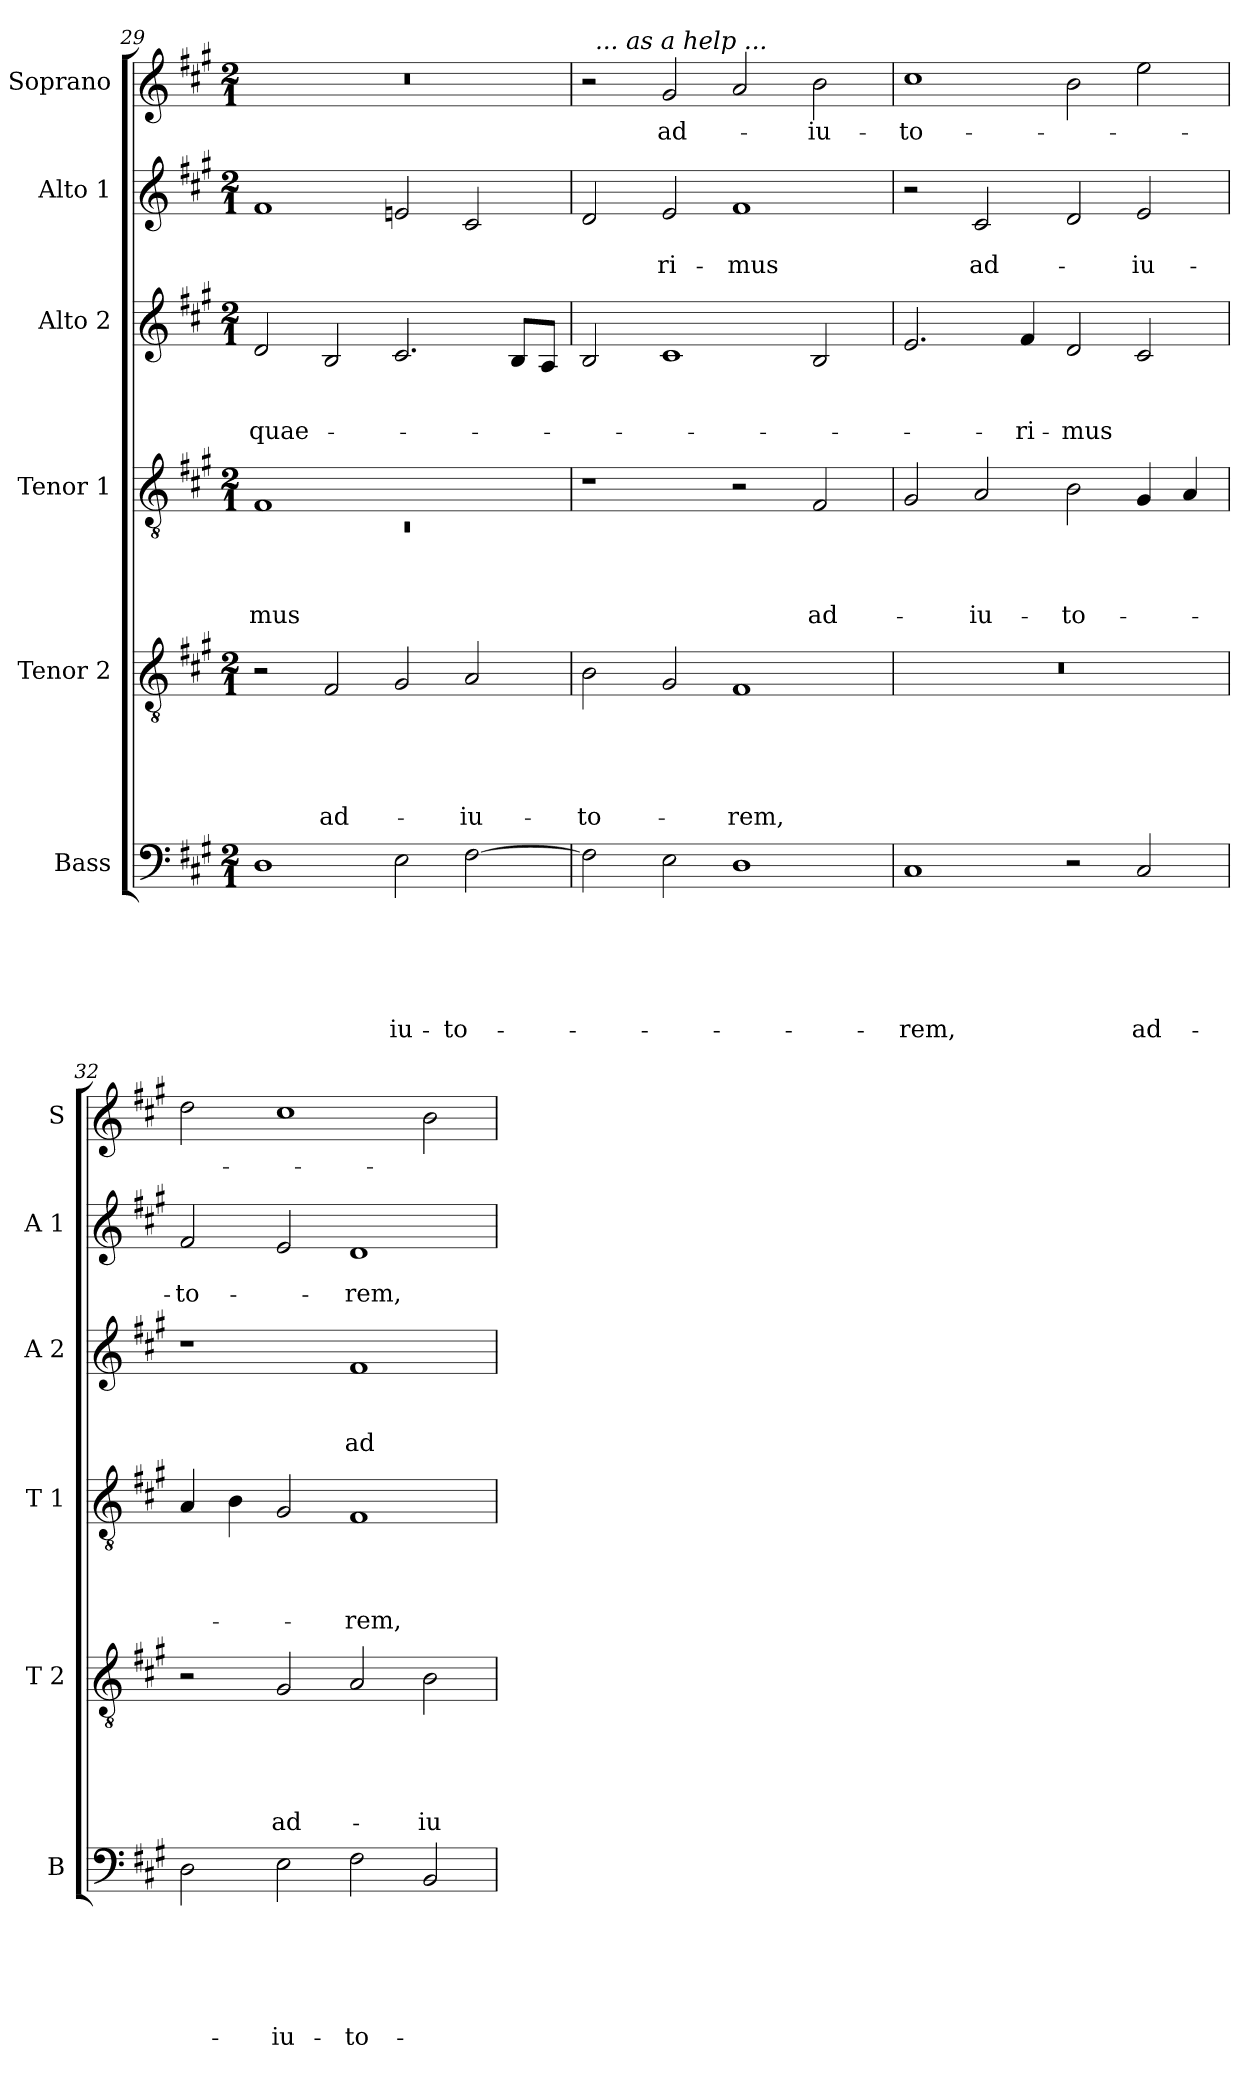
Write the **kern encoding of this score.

**kern	**text	**text	**text	**text	**text	**text	**kern	**text	**text	**text	**text	**text	**kern	**text	**text	**text	**text	**kern	**text	**text	**text	**kern	**text	**text	**kern	**text
*part6	*part6	*part6	*part6	*part6	*part6	*part6	*part5	*part5	*part5	*part5	*part5	*part5	*part4	*part4	*part4	*part4	*part4	*part3	*part3	*part3	*part3	*part2	*part2	*part2	*part1	*part1
*staff6	*staff6	*staff6	*staff6	*staff6	*staff6	*staff6	*staff5	*staff5	*staff5	*staff5	*staff5	*staff5	*staff4	*staff4	*staff4	*staff4	*staff4	*staff3	*staff3	*staff3	*staff3	*staff2	*staff2	*staff2	*staff1	*staff1
*I"Bass	*	*	*	*	*	*	*I"Tenor 2	*	*	*	*	*	*I"Tenor 1	*	*	*	*	*I"Alto 2	*	*	*	*I"Alto 1	*	*	*I"Soprano	*
*I'B	*	*	*	*	*	*	*I'T 2	*	*	*	*	*	*I'T 1	*	*	*	*	*I'A 2	*	*	*	*I'A 1	*	*	*I'S	*
*clefF4	*	*	*	*	*	*	*clefGv2	*	*	*	*	*	*clefGv2	*	*	*	*	*clefG2	*	*	*	*clefG2	*	*	*clefG2	*
*k[f#c#g#]	*	*	*	*	*	*	*k[f#c#g#]	*	*	*	*	*	*k[f#c#g#]	*	*	*	*	*k[f#c#g#]	*	*	*	*k[f#c#g#]	*	*	*k[f#c#g#]	*
*A:	*	*	*	*	*	*	*A:	*	*	*	*	*	*A:	*	*	*	*	*A:	*	*	*	*A:	*	*	*A:	*
*M2/1	*	*	*	*	*	*	*M2/1	*	*	*	*	*	*M2/1	*	*	*	*	*M2/1	*	*	*	*M2/1	*	*	*M2/1	*
=29	=29	=29	=29	=29	=29	=29	=29	=29	=29	=29	=29	=29	=29	=29	=29	=29	=29	=29	=29	=29	=29	=29	=29	=29	=29	=29
*	*	*	*	*	*	*	*	*	*	*	*	*	*^	*	*	*	*	*	*	*	*	*	*	*	*	*
!	!	!	!	!	!	!	!	!	!	!	!	!	!	!LO:N:vis=1	!	!	!	!LO:LY:b	!	!	!	!LO:LY:b	!	!	!	!LO:N:vis=1	!
1D	.	.	.	.	.	.	2r	.	.	.	.	.	1F#	0rC	.	.	.	-mus	2d/	.	.	quae-	1f#	.	.	0r	.
!	!	!	!	!	!	!	!	!	!	!	!	!LO:LY:b	!	!	!	!	!	!	!	!	!	!	!	!	!	!	!
.	.	.	.	.	.	.	2F#/	.	.	.	.	ad-	.	.	.	.	.	.	2B/	.	.	.	.	.	.	.	.
!	!	!	!	!	!	!LO:LY:b	!	!	!	!	!	!	!	!	!	!	!	!	!	!	!	!	!	!	!	!	!
2E\	.	.	.	.	.	-iu-	2G#/	.	.	.	.	.	1ryy	.	.	.	.	.	2.c#/	.	.	.	2en/	.	.	.	.
!	!	!	!	!	!	!LO:LY:b	!	!	!	!	!	!LO:LY:b	!	!	!	!	!	!	!	!	!	!	!	!	!	!	!
[<2F#\	.	.	.	.	.	-to-	2A/	.	.	.	.	-iu-	.	.	.	.	.	.	.	.	.	.	2c#/	.	.	.	.
.	.	.	.	.	.	.	.	.	.	.	.	.	.	.	.	.	.	.	8B/L	.	.	.	.	.	.	.	.
.	.	.	.	.	.	.	.	.	.	.	.	.	.	.	.	.	.	.	8A/J	.	.	.	.	.	.	.	.
*	*	*	*	*	*	*	*	*	*	*	*	*	*v	*v	*	*	*	*	*	*	*	*	*	*	*	*	*
!!LO:LB:g=z
=30	=30	=30	=30	=30	=30	=30	=30	=30	=30	=30	=30	=30	=30	=30	=30	=30	=30	=30	=30	=30	=30	=30	=30	=30	=30	=30
!	!	!	!	!	!	!	!	!	!	!	!	!LO:LY:b	!	!	!	!	!	!	!	!	!	!	!	!	!	!
*	*	*	*	*	*	*	*	*	*	*	*	*	*	*	*	*	*	*	*	*	*	*	*	*	*^	*
2F#\]	.	.	.	.	.	.	2B\	.	.	.	.	-to-	1r	.	.	.	.	2B/	.	.	.	2d/	.	.	2r	32ryy	.
!	!	!	!	!	!	!	!	!	!	!	!	!	!	!	!	!	!	!	!	!	!	!	!	!	!	!LO:TX:a:i:t=... as a help ...	!
.	.	.	.	.	.	.	.	.	.	.	.	.	.	.	.	.	.	.	.	.	.	.	.	.	.	1ryy	.
!	!	!	!	!	!	!	!	!	!	!	!	!	!	!	!	!	!	!	!	!	!	!	!	!LO:LY:b	!	!	!LO:LY:b
2E\	.	.	.	.	.	.	2G#/	.	.	.	.	.	.	.	.	.	.	1c#	.	.	.	2e/	.	-ri-	2g#/	.	ad-
!	!	!	!	!	!	!	!	!	!	!	!	!LO:LY:b	!	!	!	!	!	!	!	!	!	!	!	!LO:LY:b	!	!	!
1D	.	.	.	.	.	.	1F#	.	.	.	.	-rem,	2r	.	.	.	.	.	.	.	.	1f#	.	-mus	2a/	.	.
.	.	.	.	.	.	.	.	.	.	.	.	.	.	.	.	.	.	.	.	.	.	.	.	.	.	2ryy	.
!	!	!	!	!	!	!	!	!	!	!	!	!	!	!	!	!	!LO:LY:b	!	!	!	!	!	!	!	!	!	!LO:LY:b
.	.	.	.	.	.	.	.	.	.	.	.	.	2F#/	.	.	.	ad-	2B/	.	.	.	.	.	.	2b\	.	-iu-
.	.	.	.	.	.	.	.	.	.	.	.	.	.	.	.	.	.	.	.	.	.	.	.	.	.	4...ryy	.
=31	=31	=31	=31	=31	=31	=31	=31	=31	=31	=31	=31	=31	=31	=31	=31	=31	=31	=31	=31	=31	=31	=31	=31	=31	=31	=31	=31
!	!	!	!	!	!	!LO:LY:b	!LO:N:vis=1	!	!	!	!	!	!	!	!	!	!	!	!	!	!	!	!	!	!	!	!LO:LY:b
*	*	*	*	*	*	*	*	*	*	*	*	*	*	*	*	*	*	*	*	*	*	*	*	*	*v	*v	*
1C#	.	.	.	.	.	-rem,	0r	.	.	.	.	.	2G#/	.	.	.	.	2.e/	.	.	.	2r	.	.	1cc#	-to-
!	!	!	!	!	!	!	!	!	!	!	!	!	!	!	!	!	!LO:LY:b	!	!	!	!	!	!	!LO:LY:b	!	!
.	.	.	.	.	.	.	.	.	.	.	.	.	2A/	.	.	.	-iu-	.	.	.	.	2c#/	.	ad-	.	.
!	!	!	!	!	!	!	!	!	!	!	!	!	!	!	!	!	!	!	!	!	!LO:LY:b	!	!	!	!	!
.	.	.	.	.	.	.	.	.	.	.	.	.	.	.	.	.	.	4f#/	.	.	-ri-	.	.	.	.	.
!	!	!	!	!	!	!	!	!	!	!	!	!	!	!	!	!	!LO:LY:b	!	!	!	!LO:LY:b	!	!	!	!	!
2r	.	.	.	.	.	.	.	.	.	.	.	.	2B\	.	.	.	-to-	2d/	.	.	-mus	2d/	.	.	2b\	.
!	!	!	!	!	!	!LO:LY:b	!	!	!	!	!	!	!	!	!	!	!	!	!	!	!	!	!	!LO:LY:b	!	!
2C#/	.	.	.	.	.	ad-	.	.	.	.	.	.	4G#/	.	.	.	.	2c#/	.	.	.	2e/	.	-iu-	2ee\	.
.	.	.	.	.	.	.	.	.	.	.	.	.	4A/	.	.	.	.	.	.	.	.	.	.	.	.	.
=32	=32	=32	=32	=32	=32	=32	=32	=32	=32	=32	=32	=32	=32	=32	=32	=32	=32	=32	=32	=32	=32	=32	=32	=32	=32	=32
!	!	!	!	!	!	!	!	!	!	!	!	!	!	!	!	!	!	!	!	!	!	!	!	!LO:LY:b	!	!
2D\	.	.	.	.	.	.	2r	.	.	.	.	.	4A/	.	.	.	.	1r	.	.	.	2f#/	.	-to-	2dd\	.
.	.	.	.	.	.	.	.	.	.	.	.	.	4B\	.	.	.	.	.	.	.	.	.	.	.	.	.
!	!	!	!	!	!	!LO:LY:b	!	!	!	!	!	!LO:LY:b	!	!	!	!	!	!	!	!	!	!	!	!	!	!
2E\	.	.	.	.	.	-iu-	2G#/	.	.	.	.	ad-	2G#/	.	.	.	.	.	.	.	.	2e/	.	.	1cc#	.
!	!	!	!	!	!	!LO:LY:b	!	!	!	!	!	!	!	!	!	!	!LO:LY:b	!	!	!	!LO:LY:b	!	!	!LO:LY:b	!	!
2F#\	.	.	.	.	.	-to-	2A/	.	.	.	.	.	1F#	.	.	.	-rem,	1f#	.	.	ad-	1d	.	-rem,	.	.
!	!	!	!	!	!	!	!	!	!	!	!	!LO:LY:b	!	!	!	!	!	!	!	!	!	!	!	!	!	!
2BB/	.	.	.	.	.	.	2B\	.	.	.	.	-iu-	.	.	.	.	.	.	.	.	.	.	.	.	2b\	.
=	=	=	=	=	=	=	=	=	=	=	=	=	=	=	=	=	=	=	=	=	=	=	=	=	=	=
*-	*-	*-	*-	*-	*-	*-	*-	*-	*-	*-	*-	*-	*-	*-	*-	*-	*-	*-	*-	*-	*-	*-	*-	*-	*-	*-
